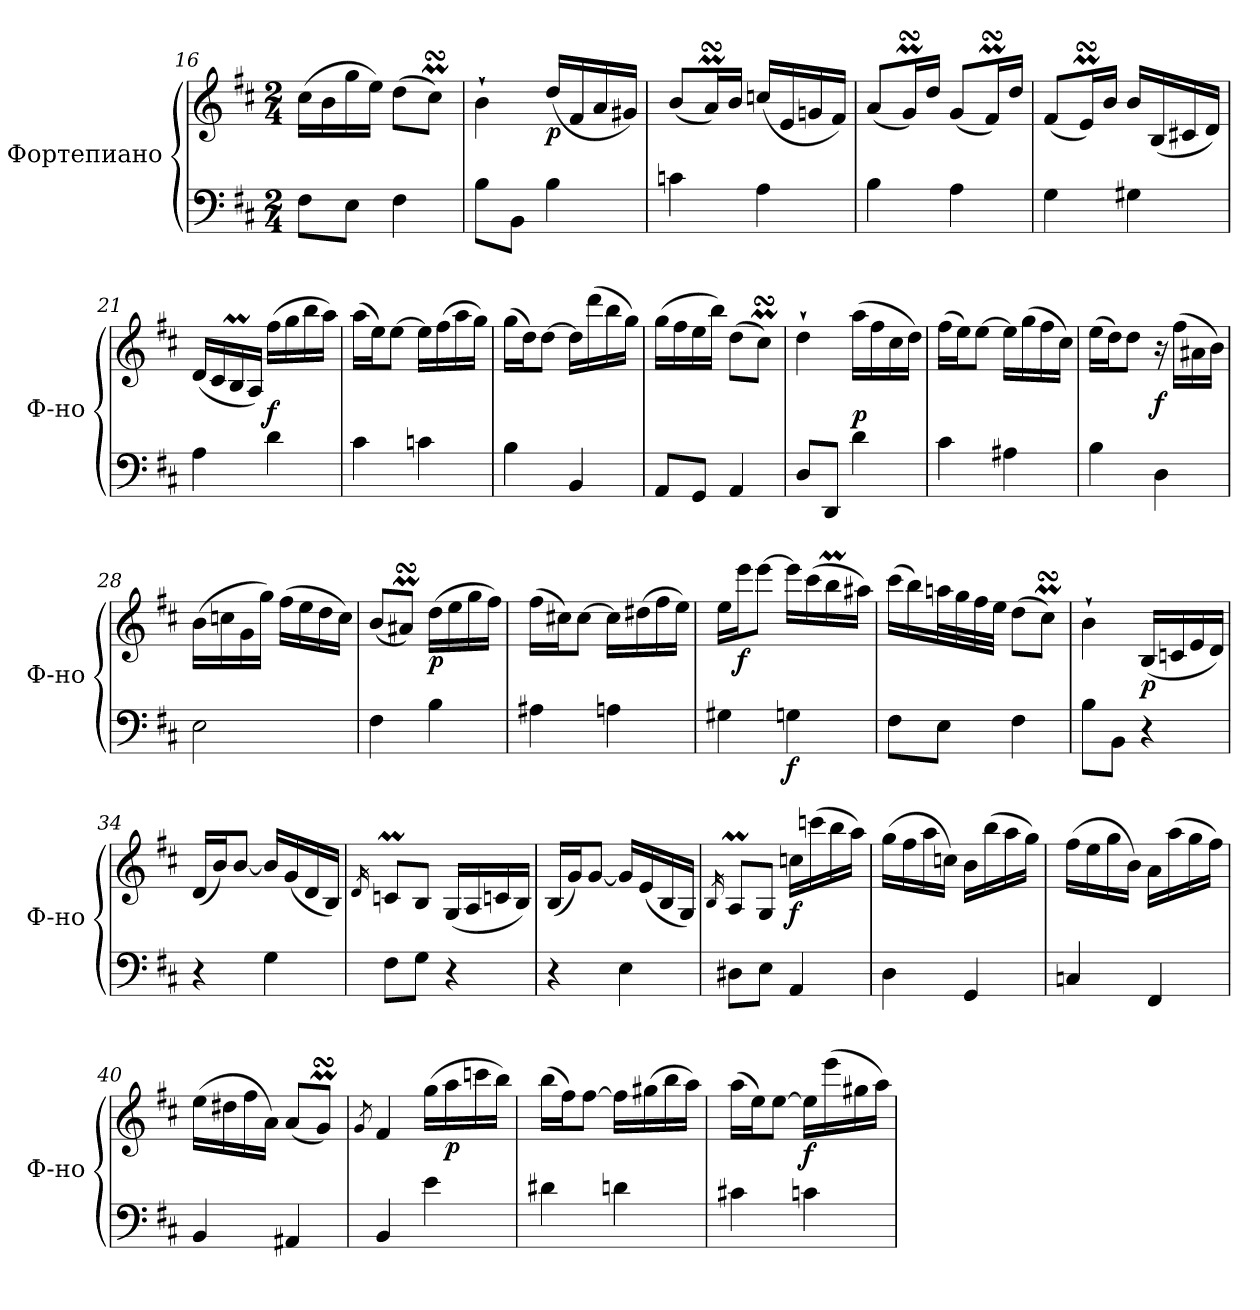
**kern	**kern	**dynam
*part1	*part1	*part1
*staff2	*staff1	*staff1/2
*I"Фортепиано	*	*
*I'Ф-но	*	*
*clefF4	*clefG2	*
*k[f#c#]	*k[f#c#]	*
*b:	*b:	*
*M2/4	*M2/4	*
=16	=16	=16
8F#\L	(>16cc#\LL	.
.	16b\	.
8E\J	16gg\	.
.	16ee\JJ)	.
4F#\	(>8dd\L	.
.	8cc#msSsS\J)	.
=17	=17	=17
8B\L	4b`\	.
8BB\J	.	.
!	!	!LO:DY:b
4B\	(<16dd/LL	p
.	16f#/	.
.	16a/	.
.	16g#X/JJ)	.
!!LO:LB:g=z
=18	=18	=18
4cn\	(<8b/L	.
.	16aMsSSS/L)	.
.	16b/JJ	.
4A\	(<16ccn/LL	.
.	16e/	.
.	16gn/	.
.	16f#/JJ)	.
=19	=19	=19
4B\	(<8a/L	.
.	16gMsSSs/L)	.
.	16dd/JJ	.
4A\	(<8g/L	.
.	16f#msSsS/L)	.
.	16dd/JJ	.
=20	=20	=20
4G\	(<8f#/L	.
.	16eMsSSS/L)	.
.	16b/JJ	.
4G#X\	16b/LL	.
.	(<16B/	.
.	16c#X/	.
.	16d/JJ)	.
=21	=21	=21
4A\	(<16d/LL	.
.	16c#/	.
.	16BM/	.
.	16A/JJ)	.
!	!	!LO:DY:b
4d\	(>16ff#\LL	f
.	16gg\	.
.	16bb\	.
.	16aa\JJ)	.
!!LO:PB:g=z
=22	=22	=22
4c#\	(>16aa\LL	.
.	16ee\J)	.
.	[8ee\J	.
4cn\	16ee\LL]	.
.	(>16ff#\	.
.	16aa\	.
.	16gg\JJ)	.
=23	=23	=23
4B\	(>16gg\LL	.
.	16dd\J)	.
.	[8dd\J	.
4BB/	16dd\LL]	.
.	(>16ddd\	.
.	16bb\	.
.	16gg\JJ)	.
=24	=24	=24
8AA/L	(>16gg\LL	.
.	16ff#\	.
8GG/J	16ee\	.
.	16bb\JJ)	.
4AA/	(>8dd\L	.
.	8cc#msSsS\J)	.
=25	=25	=25
8D/L	4dd`>\	.
8DD/J	.	.
!	!	!LO:DY:a=2
4d\	(>16aa\LL	p
.	16ff#\	.
.	16cc#\	.
.	16dd\JJ)	.
!!LO:LB:g=z
=26	=26	=26
4c#\	(>16ff#\LL	.
.	16ee\J)	.
.	[8ee\J	.
4A#X\	16ee\LL]	.
.	(>16gg\	.
.	16ff#\	.
.	16cc#\JJ)	.
=27	=27	=27
4B\	(>16ee\LL	.
.	16dd\J)	.
.	8dd\J	.
!	!	!LO:DY:b
4D\	16r	f
.	(>16ff#\LL	.
.	16a#X\	.
.	16b\JJ)	.
=28	=28	=28
2E\	(>16b\LL	.
.	16ccn\	.
.	16g\	.
.	16gg\JJ)	.
.	(>16ff#\LL	.
.	16ee\	.
.	16dd\	.
.	16cc\JJ)	.
=29	=29	=29
4F#\	(<8b/L	.
.	8a#XmsSsS/J)	.
!	!	!LO:DY:b
4B\	(>16dd\LL	p
.	16ee\	.
.	16gg\	.
.	16ff#\JJ)	.
!!LO:LB:g=z
=30	=30	=30
4A#X\	(>16ff#\LL	.
.	16cc#X\J)	.
.	[8cc#\J	.
4An\	16cc#\LL]	.
.	(>16dd#X\	.
.	16ff#\	.
.	16ee\JJ)	.
=31	=31	=31
4G#X\	16ee\LL	.
!	!	!LO:DY:b
.	16eee\J	f
.	[8eee\J	.
!	!	!LO:DY:b=2
4Gn\	16eee\LL]	f
.	(>16ccc#\	.
.	16bbM\	.
.	16aa#X\JJ)	.
=32	=32	=32
8F#\L	(>16ccc#\LL	.
.	16bb\)	.
8E\J	32aan\L	.
.	32gg\	.
.	32ff#\	.
.	32ee\JJJ	.
4F#\	(>8dd\L	.
.	8cc#msSsS\J)	.
=33	=33	=33
8B\L	4b`\	.
8BB\J	.	.
!	!	!LO:DY:b
4r	(<16B/LL	p
.	16cn/	.
.	16e/	.
.	16d/JJ)	.
!!LO:LB:g=z
=34	=34	=34
4r	(<16d/LL	.
.	16b/J)	.
.	[8b/J	.
4G\	16b/LL]	.
.	(<16g/	.
.	16d/	.
.	16B/JJ)	.
=35	=35	=35
.	16qd/	.
8F#\L	8cnM/L	.
8G\J	8B/J	.
4r	(<16G/LL	.
.	16A/	.
.	16cni/	.
.	16B/JJ)	.
=36	=36	=36
4r	(<16B/LL	.
.	16g/J)	.
.	[8g/J	.
4E\	16g/LL]	.
.	(<16e/	.
.	16B/	.
.	16G/JJ)	.
=37	=37	=37
.	16qB/	.
8D#X\L	8AM/L	.
8E\J	8G/J	.
!	!	!LO:DY:b
4AA/	16ccn\LL	f
.	(>16cccn\	.
.	16bb\	.
.	16aa\JJ)	.
!!LO:LB:g=z
=38	=38	=38
4D\	(>16gg\LL	.
.	16ff#\	.
.	16aa\	.
.	16ccn\JJ)	.
4GG/	16b\LL	.
.	(>16bb\	.
.	16aa\	.
.	16gg\JJ)	.
=39	=39	=39
4Cn/	(>16ff#\LL	.
.	16ee\	.
.	16gg\	.
.	16b\JJ)	.
4FF#/	16a\LL	.
.	(>16aa\	.
.	16gg\	.
.	16ff#\JJ)	.
=40	=40	=40
4BB/	(>16ee\LL	.
.	16dd#X\	.
.	16ff#\	.
.	16a\JJ)	.
4AA#X/	(<8a/L	.
.	8gMsSSs/J)	.
=41	=41	=41
.	8qg/	.
4BB/	4f#/	.
4e\	(>16gg\LL	.
!	!	!LO:DY:b
.	16aa\	p
.	16cccn\	.
.	16bb\JJ)	.
=42	=42	=42
4d#X\	(>16bb\LL	.
.	16ff#\J)	.
.	[8ff#\J	.
4dn\	16ff#\LL]	.
.	(>16gg#X\	.
.	16bb\	.
.	16aa\JJ)	.
!!LO:LB:g=z
=43	=43	=43
4c#X\	(>16aa\LL	.
.	16ee\J)	.
.	[8ee\J	.
!	!	!LO:DY:b
4cn\	16ee\LL]	f
.	(>16eee\	.
.	16gg#X\	.
.	16aa\JJ)	.
=	=	=
*-	*-	*-
